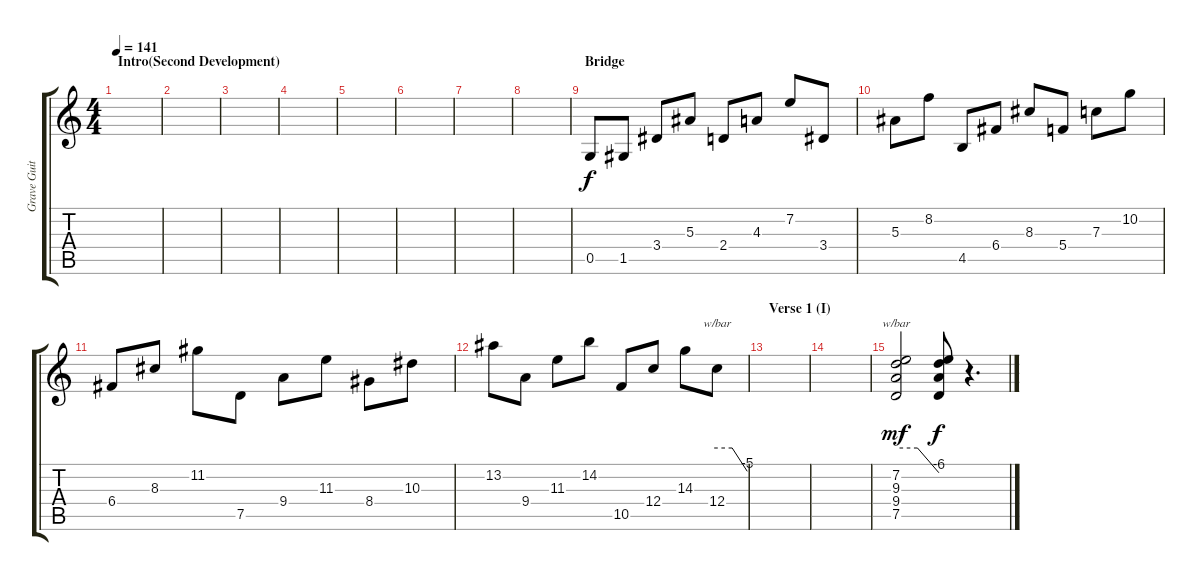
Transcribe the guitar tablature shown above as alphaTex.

\track ("Grave Guitar (Pan Right)" "Grave Guit") {instrument distortionguitar}
\staff {score tabs}
\tuning (D4 A3 F3 C3 G2 D2) {hide}
\ts (4 4)
\section ("" "Intro(Second Development)")
\tempo 141
\clef g2
\ks c
|
|
|
|
|
|
|
|
\section ("" "Bridge")
0.5.8 1.5.8 3.4.8 5.3.8 2.4.8 4.3.8 7.2.8 3.4.8 |
5.3.8 8.2.8 4.5.8 6.4.8 8.3.8 5.4.8 7.3.8 10.2.8 |
6.4.8 8.3.8 11.2.8 7.5.8 9.4.8 11.3.8 8.4.8 10.3.8 |
13.2.8 9.4.8 11.3.8 14.2.8 10.5.8 12.4.8 14.3.8 12.4.8{tbe (custom default 0 0 30 0 60 -20)} |
\section ("" "Verse 1 (I)")
|
|
(7.2 9.3 9.4 7.5).2{tbe (custom default 0 0 30 0 60 -24) dy mf} (7.2{t} 9.3{t} 9.4{t} 7.5{t}).8{dy f} r.4{d}
